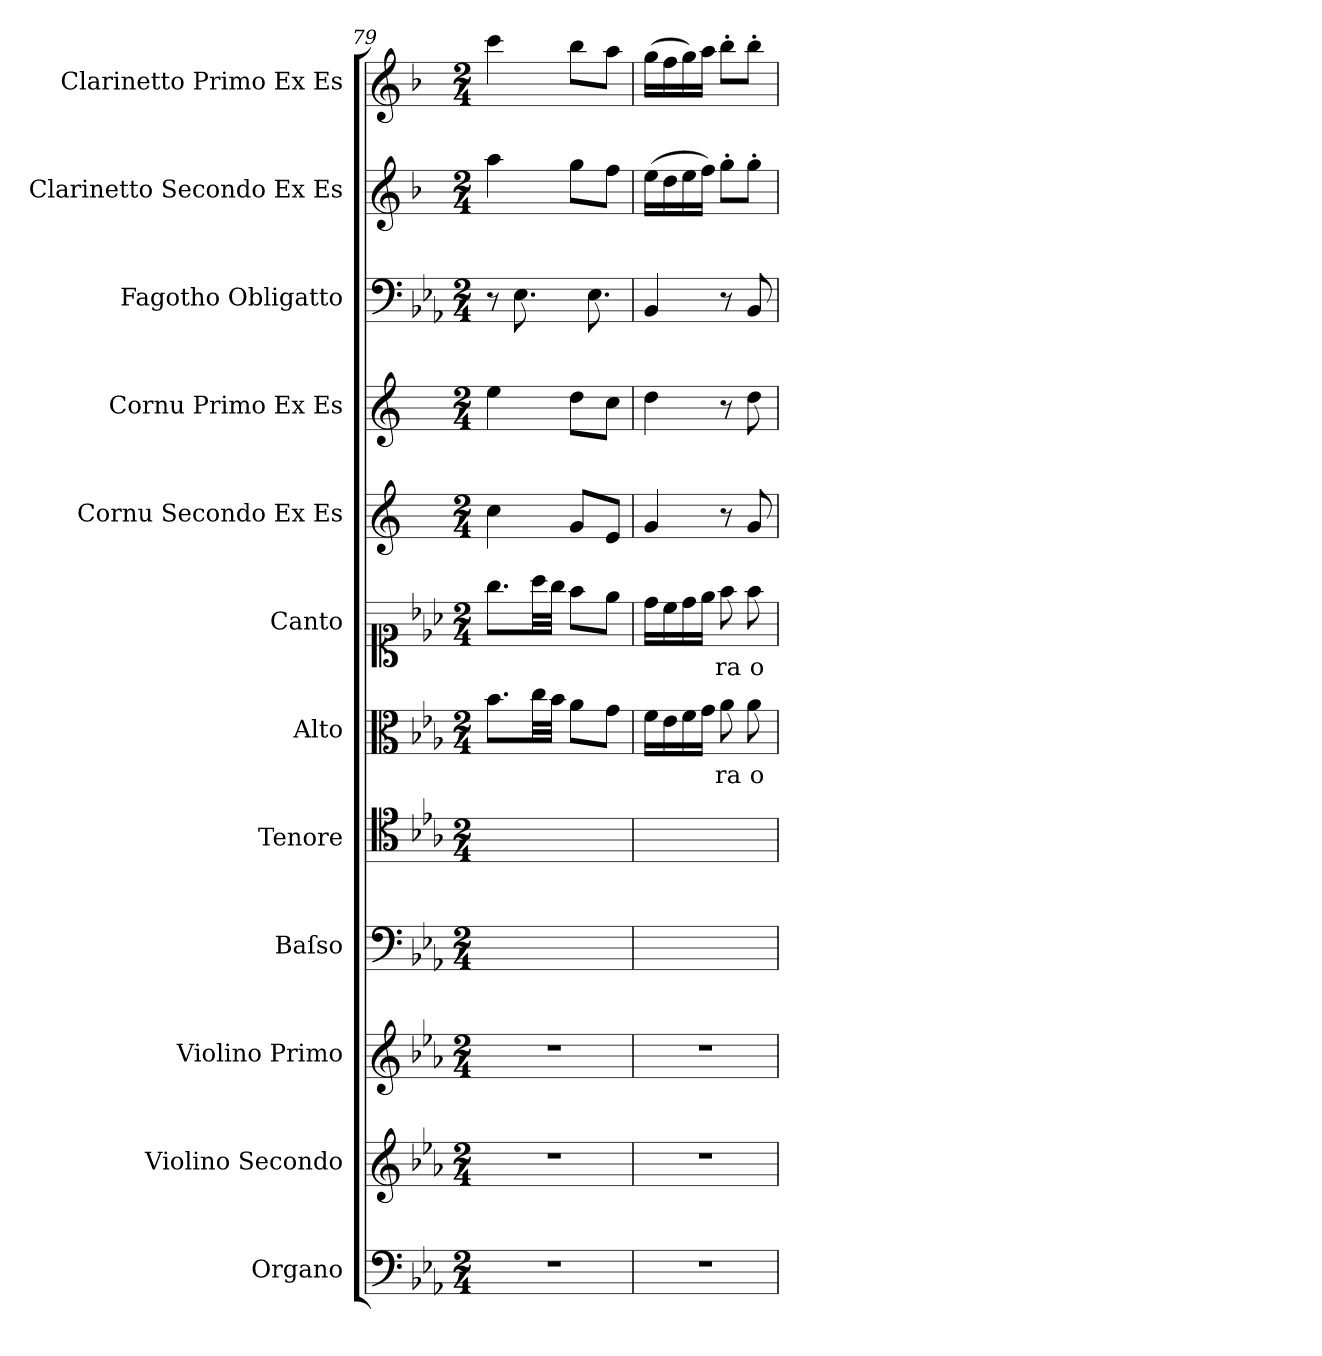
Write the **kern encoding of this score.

**kern	**kern	**kern	**kern	**kern	**kern	**text	**kern	**text	**kern	**kern	**kern	**kern	**kern
*part12	*part11	*part10	*part9	*part8	*part7	*part7	*part6	*part6	*part5	*part4	*part3	*part2	*part1
*staff12	*staff11	*staff10	*staff9	*staff8	*staff7	*staff7	*staff6	*staff6	*staff5	*staff4	*staff3	*staff2	*staff1
*I"Organo	*I"Violino Secondo	*I"Violino Primo	*I"Baſso	*I"Tenore	*I"Alto	*	*I"Canto	*	*I"Cornu Secondo Ex Es	*I"Cornu Primo Ex Es	*I"Fagotho Obligatto	*I"Clarinetto Secondo Ex Es	*I"Clarinetto Primo Ex Es
*I'Org	*	*I'Vno I	*I'B.	*I'T.	*I'A.	*	*I'C.	*	*	*I'Cor I	*I'Fag.	*	*I'Cor I
*clefF4	*clefG2	*clefG2	*clefF4	*clefC4	*clefC3	*	*clefC1	*	*clefG2	*clefG2	*clefF4	*clefG2	*clefG2
*	*	*	*	*	*	*	*	*	*ITrd5c9	*ITrd5c9	*	*ITrd1c2	*ITrd1c2
*k[b-e-a-]	*k[b-e-a-]	*k[b-e-a-]	*k[b-e-a-]	*k[b-e-a-]	*k[b-e-a-]	*	*k[b-e-a-]	*	*k[b-e-a-]	*k[b-e-a-]	*k[b-e-a-]	*k[b-e-a-]	*k[b-e-a-]
*c:	*c:	*c:	*c:	*c:	*c:	*	*c:	*	*c:	*c:	*c:	*c:	*c:
*M2/4	*M2/4	*M2/4	*M2/4	*M2/4	*M2/4	*	*M2/4	*	*M2/4	*M2/4	*M2/4	*M2/4	*M2/4
=79	=79	=79	=79	=79	=79	=79	=79	=79	=79	=79	=79	=79	=79
2r	2r	2r	2ryy	2ryy	8.b-\L	.	8.gg\L	.	4e-\	4g\	8r	4gg\	4bb-\
.	.	.	.	.	.	.	.	.	.	.	8.E-@@8@@\	.	.
.	.	.	.	.	32cc\LL	.	32aa-\LL	.	.	.	.	.	.
.	.	.	.	.	32b-\JJJ	.	32gg\JJJ	.	.	.	.	.	.
.	.	.	.	.	8a-\L	.	8ff\L	.	8B-/L	8f\L	.	8ff\L	8aa-\L
.	.	.	.	.	.	.	.	.	.	.	8.E-@@8@@\	.	.
.	.	.	.	.	8g\J	.	8ee-\J	.	8G/J	8e-\J	.	8ee-\J	8gg\J
.	.	.	.	.	.	.	.	.	.	.	.	.	.
=80	=80	=80	=80	=80	=80	=80	=80	=80	=80	=80	=80	=80	=80
2r	2r	2r	2ryy	2ryy	16f\LL	.	16dd\LL	.	4B-/	4f\	4BB-/	(16dd\LL	(16ff\LL
.	.	.	.	.	16e-\	.	16cc\	.	.	.	.	16cc\	16ee-\
.	.	.	.	.	16f\	.	16dd\	.	.	.	.	16dd\	16ff\)
.	.	.	.	.	16g\JJ	.	16ee-\JJ	.	.	.	.	16ee-\JJ)	16gg\JJ
.	.	.	.	.	8a-\	-ra	8ff\	-ra	8r	8r	8r	8ff'\L	8aa-'\L
.	.	.	.	.	8a-\	o-	8ff\	o-	8B-/	8f\	8BB-/	8ff'\J	8aa-'\J
=	=	=	=	=	=	=	=	=	=	=	=	=	=
*-	*-	*-	*-	*-	*-	*-	*-	*-	*-	*-	*-	*-	*-
